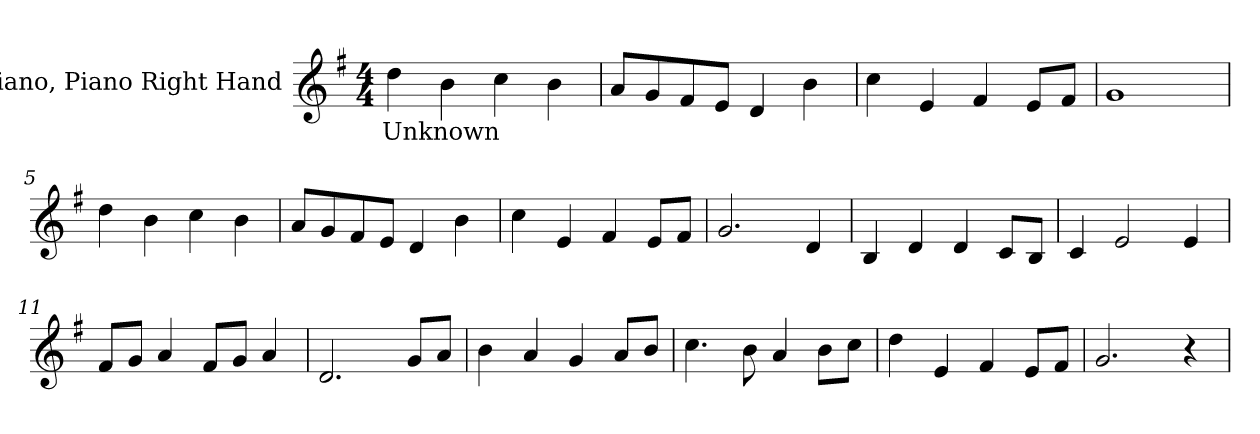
**kern	**text
*part1	*part1
*staff1	*staff1
*I"Piano, Piano Right Hand	*
*I'Pno.	*
*clefG2	*
*k[f#]	*
*M4/4	*
*MM100	*
=1	=1
!	!LO:LY:b
4dd\	Unknown
4b\	.
4cc\	.
4b\	.
=2	=2
8a/L	.
8g/	.
8f#/	.
8e/J	.
4d/	.
4b\	.
=3	=3
4cc\	.
4e/	.
4f#/	.
8e/L	.
8f#/J	.
=4	=4
1g	.
=5	=5
4dd\	.
4b\	.
4cc\	.
4b\	.
=6	=6
8a/L	.
8g/	.
8f#/	.
8e/J	.
4d/	.
4b\	.
=7	=7
4cc\	.
4e/	.
4f#/	.
8e/L	.
8f#/J	.
!!LO:LB:g=z
=8	=8
2.g/	.
4d/	.
=9	=9
4B/	.
4d/	.
4d/	.
8c/L	.
8B/J	.
=10	=10
4c/	.
2e/	.
4e/	.
=11	=11
8f#/L	.
8g/J	.
4a/	.
8f#/L	.
8g/J	.
4a/	.
=12	=12
2.d/	.
8g/L	.
8a/J	.
=13	=13
4b\	.
4a/	.
4g/	.
8a/L	.
8b/J	.
=14	=14
4.cc\	.
8b\	.
4a/	.
8b\L	.
8cc\J	.
=15	=15
4dd\	.
4e/	.
4f#/	.
8e/L	.
8f#/J	.
!!LO:LB:g=z
=16	=16
2.g/	.
4r	.
=	=
*-	*-
